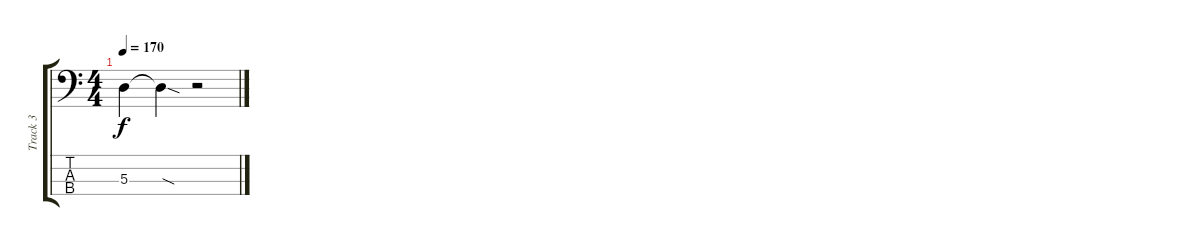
\track ("Track 3" "Track 3") {instrument electricbassfinger}
\staff {score tabs}
\tuning (G2 D2 A1 E1) {hide}
\ts (4 4)
\tempo 170
\clef f4
\ks c
5.3.4{dy f} 5.3{sod t}.4 r.2
